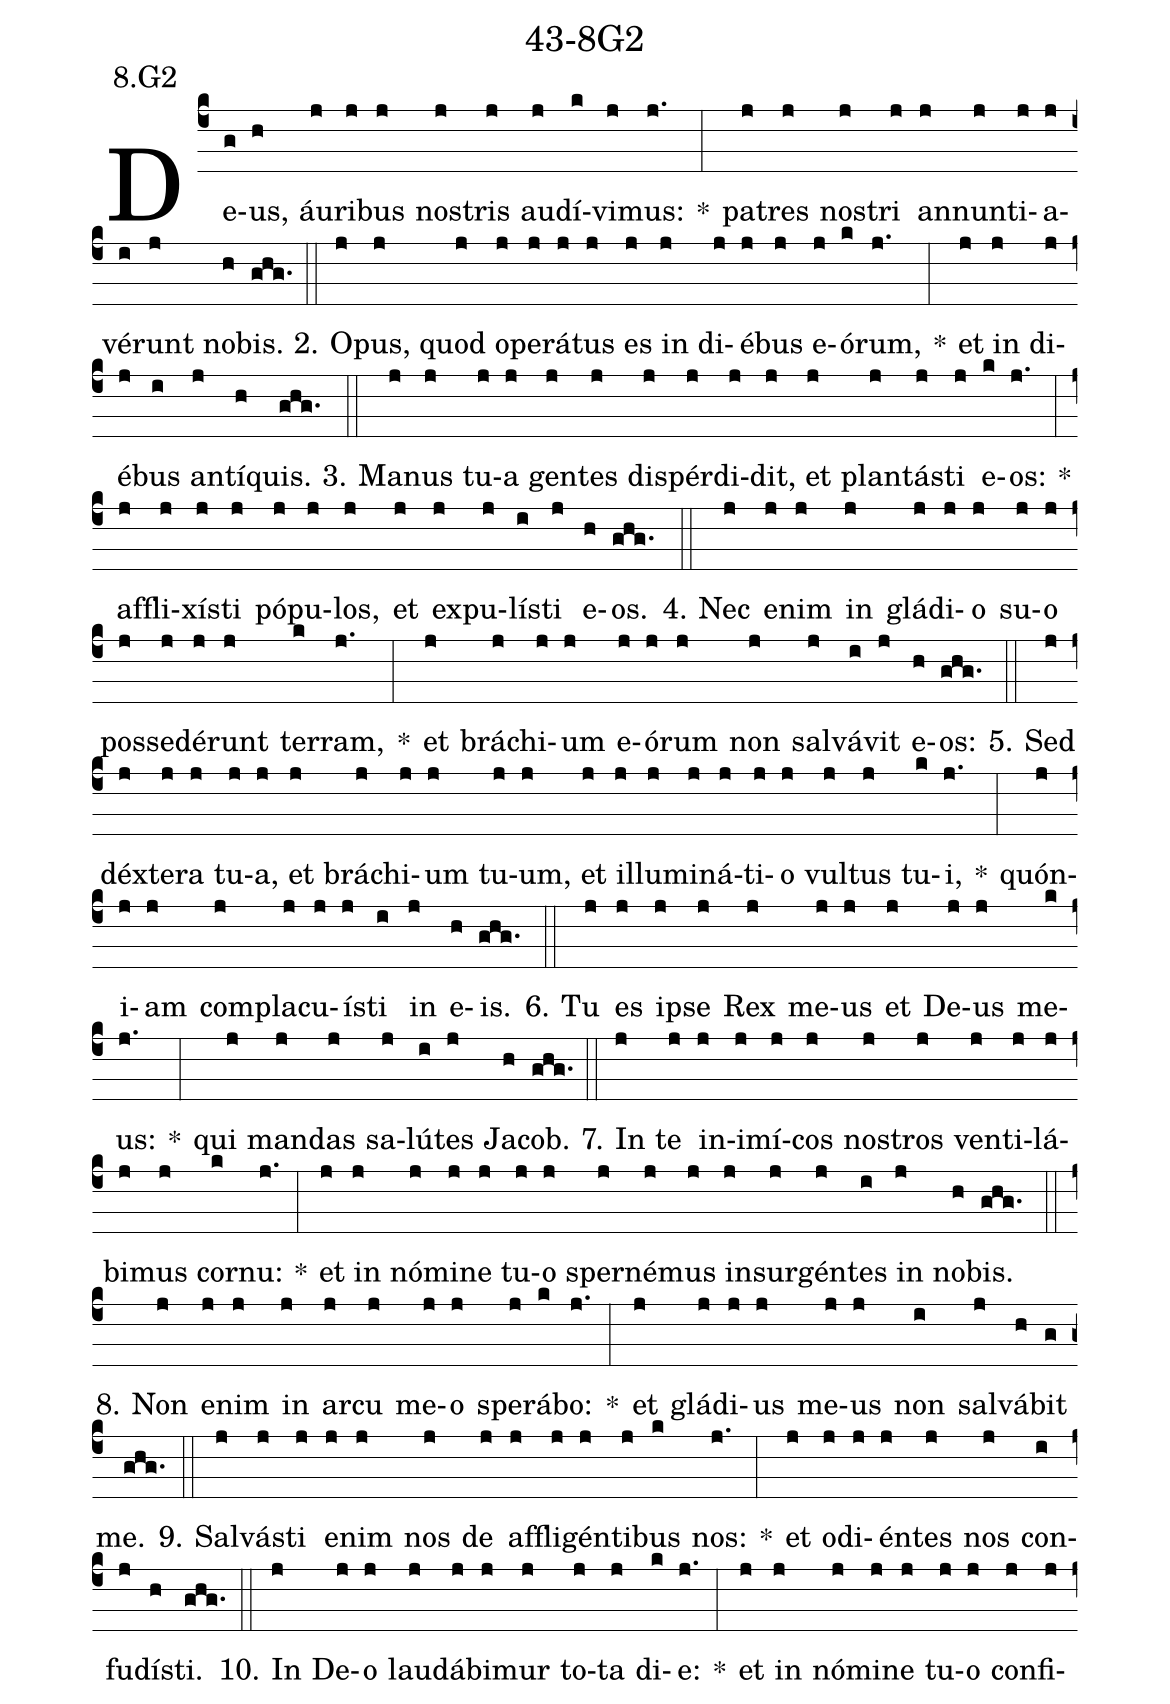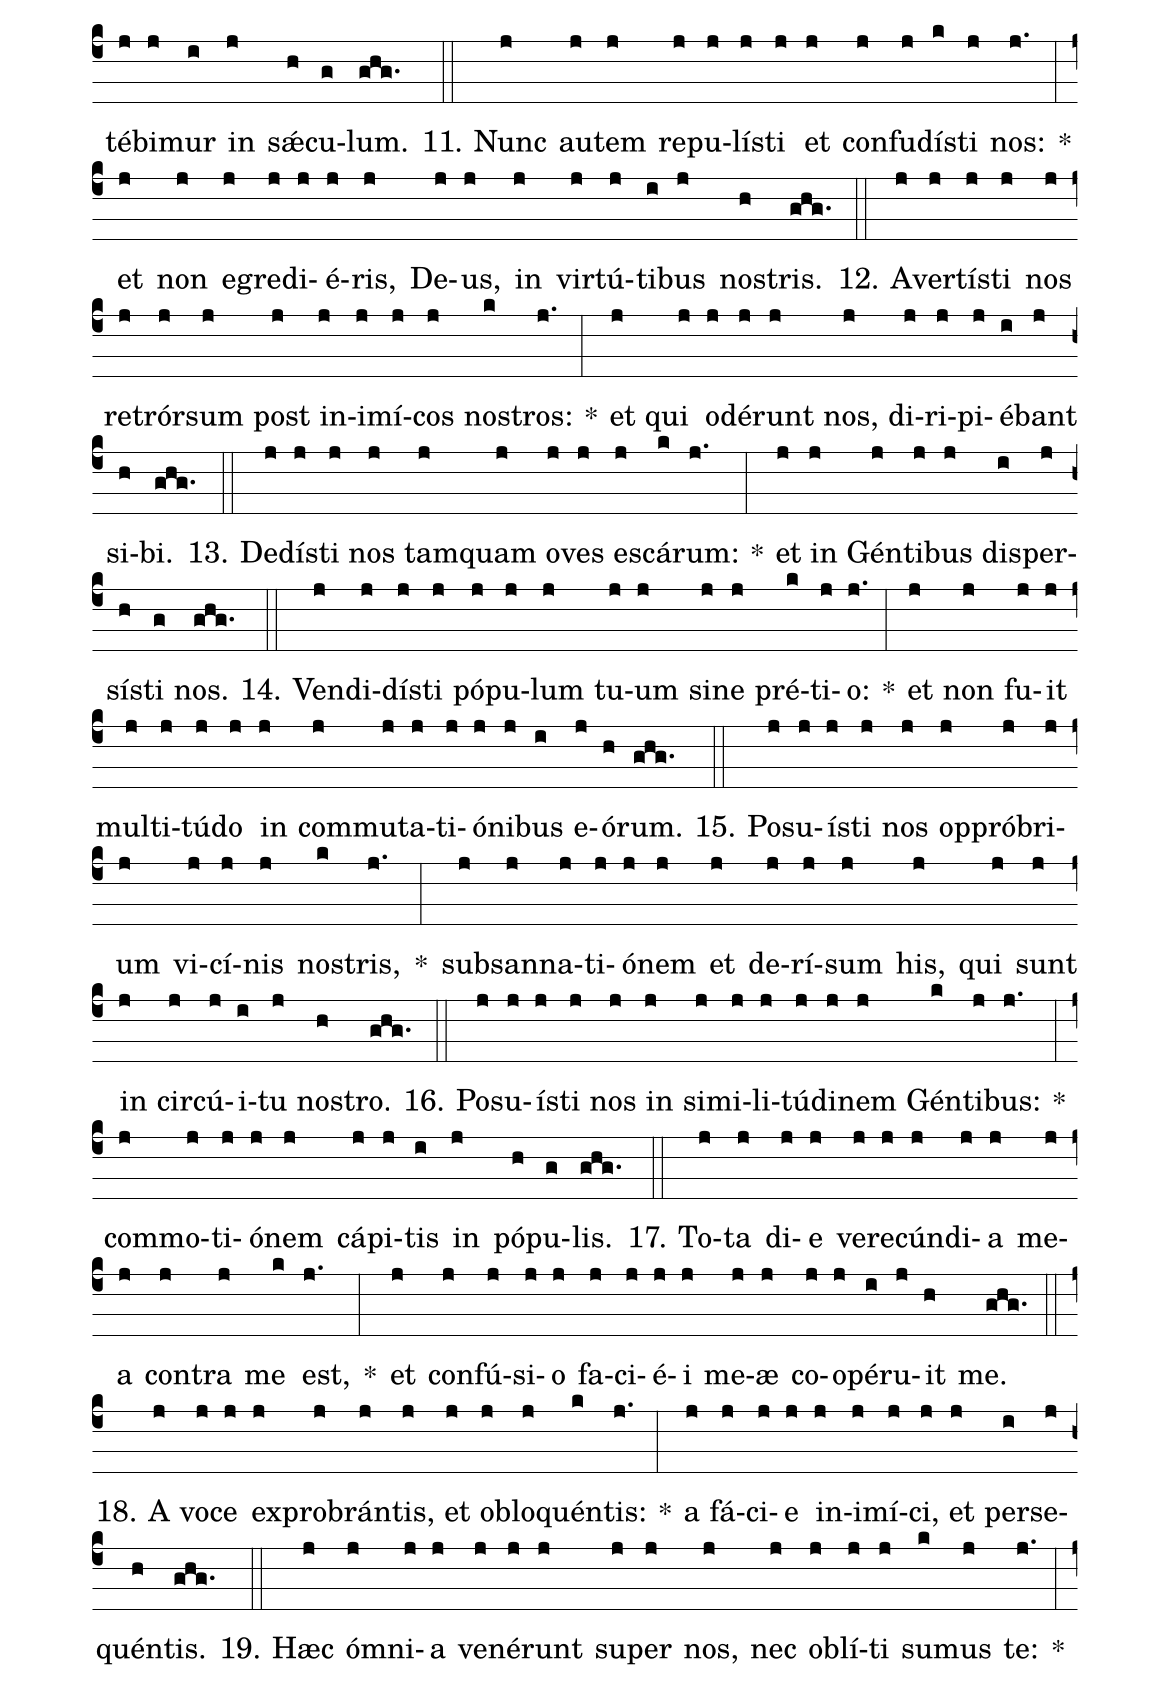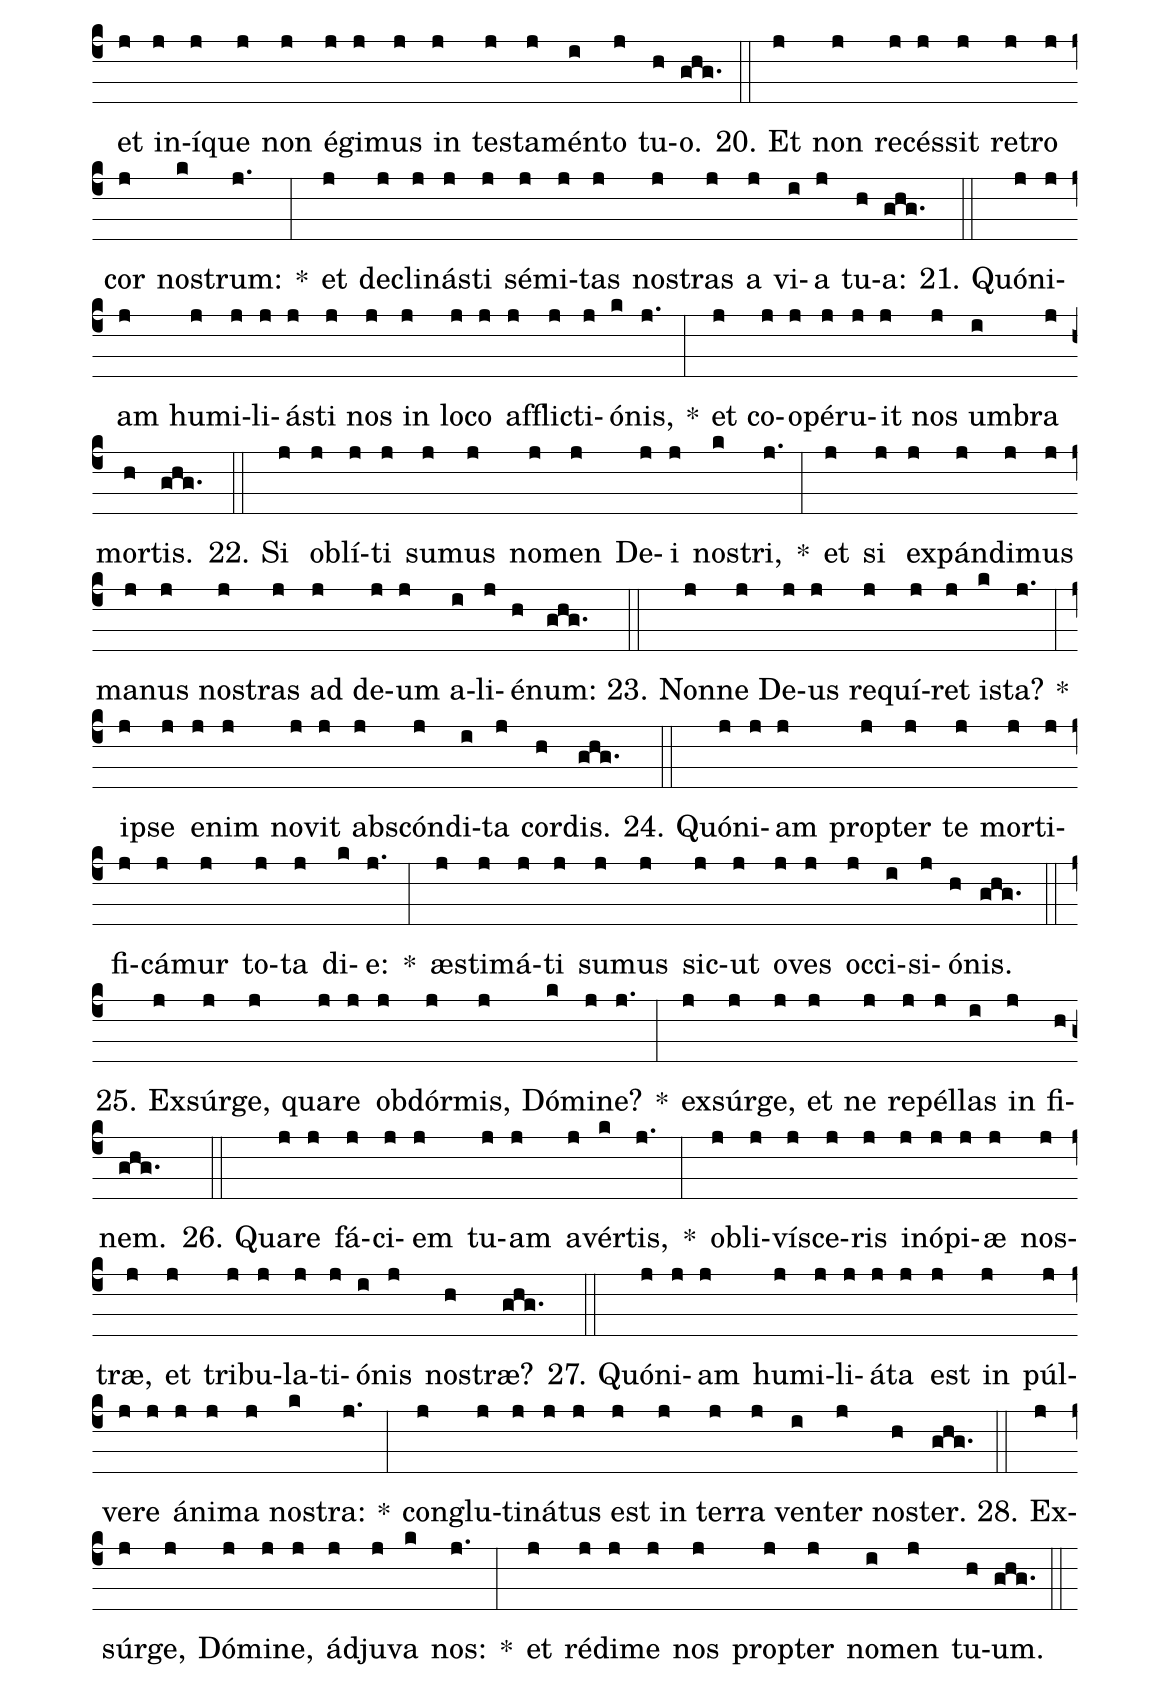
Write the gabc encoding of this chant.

name: 43-8G2;
annotation: 8.G2;
%%
(c4)De(g)us,(h) áu(j)ri(j)bus(j) nos(j)tris(j) au(j)dí(k)vi(j)mus:(j.) *(:) pa(j)tres(j) nos(j)tri(j) an(j)nun(j)ti(j)a(j)vé(i)runt(j) no(h)bis.(ghg.) (::)
2. O(j)pus,(j) quod(j) o(j)pe(j)rá(j)tus(j) es(j) in(j) di(j)é(j)bus(j) e(j)ó(k)rum,(j.) *(:) et(j) in(j) di(j)é(j)bus(i) an(j)tí(h)quis.(ghg.) (::)
3. Ma(j)nus(j) tu(j)a(j) gen(j)tes(j) dis(j)pér(j)di(j)dit,(j) et(j) plan(j)tás(j)ti(j) e(k)os:(j.) *(:) af(j)fli(j)xís(j)ti(j) pó(j)pu(j)los,(j) et(j) ex(j)pu(j)lís(i)ti(j) e(h)os.(ghg.) (::)
4. Nec(j) e(j)nim(j) in(j) glá(j)di(j)o(j) su(j)o(j) pos(j)se(j)dé(j)runt(j) ter(k)ram,(j.) *(:) et(j) brá(j)chi(j)um(j) e(j)ó(j)rum(j) non(j) sal(j)vá(i)vit(j) e(h)os:(ghg.) (::)
5. Sed(j) déx(j)te(j)ra(j) tu(j)a,(j) et(j) brá(j)chi(j)um(j) tu(j)um,(j) et(j) il(j)lu(j)mi(j)ná(j)ti(j)o(j) vul(j)tus(j) tu(k)i,(j.) *(:) quón(j)i(j)am(j) com(j)pla(j)cu(j)ís(j)ti(i) in(j) e(h)is.(ghg.) (::)
6. Tu(j) es(j) ip(j)se(j) Rex(j) me(j)us(j) et(j) De(j)us(j) me(k)us:(j.) *(:) qui(j) man(j)das(j) sa(j)lú(i)tes(j) Ja(h)cob.(ghg.) (::)
7. In(j) te(j) in(j)i(j)mí(j)cos(j) nos(j)tros(j) ven(j)ti(j)lá(j)bi(j)mus(j) cor(k)nu:(j.) *(:) et(j) in(j) nó(j)mi(j)ne(j) tu(j)o(j) sper(j)né(j)mus(j) in(j)sur(j)gén(j)tes(i) in(j) no(h)bis.(ghg.) (::)
8. Non(j) e(j)nim(j) in(j) ar(j)cu(j) me(j)o(j) spe(j)rá(k)bo:(j.) *(:) et(j) glá(j)di(j)us(j) me(j)us(j) non(i) sal(j)vá(h)bit(g) me.(ghg.) (::)
9. Sal(j)vás(j)ti(j) e(j)nim(j) nos(j) de(j) af(j)fli(j)gén(j)ti(j)bus(k) nos:(j.) *(:) et(j) o(j)di(j)én(j)tes(j) nos(j) con(i)fu(j)dís(h)ti.(ghg.) (::)
10. In(j) De(j)o(j) lau(j)dá(j)bi(j)mur(j) to(j)ta(j) di(k)e:(j.) *(:) et(j) in(j) nó(j)mi(j)ne(j) tu(j)o(j) con(j)fi(j)té(j)bi(j)mur(i) in(j) sǽ(h)cu(g)lum.(ghg.) (::)
11. Nunc(j) au(j)tem(j) re(j)pu(j)lís(j)ti(j) et(j) con(j)fu(j)dís(k)ti(j) nos:(j.) *(:) et(j) non(j) e(j)gre(j)di(j)é(j)ris,(j) De(j)us,(j) in(j) vir(j)tú(j)ti(i)bus(j) nos(h)tris.(ghg.) (::)
12. A(j)ver(j)tís(j)ti(j) nos(j) re(j)trór(j)sum(j) post(j) in(j)i(j)mí(j)cos(j) nos(k)tros:(j.) *(:) et(j) qui(j) o(j)dé(j)runt(j) nos,(j) di(j)ri(j)pi(j)é(i)bant(j) si(h)bi.(ghg.) (::)
13. De(j)dís(j)ti(j) nos(j) tam(j)quam(j) o(j)ves(j) es(j)cá(k)rum:(j.) *(:) et(j) in(j) Gén(j)ti(j)bus(j) di(i)sper(j)sís(h)ti(g) nos.(ghg.) (::)
14. Ven(j)di(j)dís(j)ti(j) pó(j)pu(j)lum(j) tu(j)um(j) si(j)ne(j) pré(k)ti(j)o:(j.) *(:) et(j) non(j) fu(j)it(j) mul(j)ti(j)tú(j)do(j) in(j) com(j)mu(j)ta(j)ti(j)ó(j)ni(j)bus(i) e(j)ó(h)rum.(ghg.) (::)
15. Po(j)su(j)ís(j)ti(j) nos(j) op(j)pró(j)bri(j)um(j) vi(j)cí(j)nis(j) nos(k)tris,(j.) *(:) sub(j)san(j)na(j)ti(j)ó(j)nem(j) et(j) de(j)rí(j)sum(j) his,(j) qui(j) sunt(j) in(j) cir(j)cú(j)i(i)tu(j) nos(h)tro.(ghg.) (::)
16. Po(j)su(j)ís(j)ti(j) nos(j) in(j) si(j)mi(j)li(j)tú(j)di(j)nem(j) Gén(k)ti(j)bus:(j.) *(:) com(j)mo(j)ti(j)ó(j)nem(j) cá(j)pi(j)tis(i) in(j) pó(h)pu(g)lis.(ghg.) (::)
17. To(j)ta(j) di(j)e(j) ve(j)re(j)cún(j)di(j)a(j) me(j)a(j) con(j)tra(j) me(k) est,(j.) *(:) et(j) con(j)fú(j)si(j)o(j) fa(j)ci(j)é(j)i(j) me(j)æ(j) co(j)o(j)pé(i)ru(j)it(h) me.(ghg.) (::)
18. A(j) vo(j)ce(j) ex(j)pro(j)brán(j)tis,(j) et(j) ob(j)lo(j)quén(k)tis:(j.) *(:) a(j) fá(j)ci(j)e(j) in(j)i(j)mí(j)ci,(j) et(j) per(i)se(j)quén(h)tis.(ghg.) (::)
19. Hæc(j) óm(j)ni(j)a(j) ve(j)né(j)runt(j) su(j)per(j) nos,(j) nec(j) ob(j)lí(j)ti(j) su(k)mus(j) te:(j.) *(:) et(j) in(j)í(j)que(j) non(j) é(j)gi(j)mus(j) in(j) tes(j)ta(j)mén(i)to(j) tu(h)o.(ghg.) (::)
20. Et(j) non(j) re(j)cés(j)sit(j) re(j)tro(j) cor(j) nos(k)trum:(j.) *(:) et(j) de(j)cli(j)nás(j)ti(j) sé(j)mi(j)tas(j) nos(j)tras(j) a(j) vi(i)a(j) tu(h)a:(ghg.) (::)
21. Quón(j)i(j)am(j) hu(j)mi(j)li(j)ás(j)ti(j) nos(j) in(j) lo(j)co(j) af(j)flic(j)ti(j)ó(k)nis,(j.) *(:) et(j) co(j)o(j)pé(j)ru(j)it(j) nos(j) um(i)bra(j) mor(h)tis.(ghg.) (::)
22. Si(j) ob(j)lí(j)ti(j) su(j)mus(j) no(j)men(j) De(j)i(j) nos(k)tri,(j.) *(:) et(j) si(j) ex(j)pán(j)di(j)mus(j) ma(j)nus(j) nos(j)tras(j) ad(j) de(j)um(j) a(i)li(j)é(h)num:(ghg.) (::)
23. Non(j)ne(j) De(j)us(j) re(j)quí(j)ret(j) is(k)ta?(j.) *(:) ip(j)se(j) e(j)nim(j) no(j)vit(j) abs(j)cón(j)di(i)ta(j) cor(h)dis.(ghg.) (::)
24. Quón(j)i(j)am(j) prop(j)ter(j) te(j) mor(j)ti(j)fi(j)cá(j)mur(j) to(j)ta(j) di(k)e:(j.) *(:) æs(j)ti(j)má(j)ti(j) su(j)mus(j) sic(j)ut(j) o(j)ves(j) oc(j)ci(i)si(j)ó(h)nis.(ghg.) (::)
25. Ex(j)súr(j)ge,(j) qua(j)re(j) ob(j)dór(j)mis,(j) Dó(k)mi(j)ne?(j.) *(:) ex(j)súr(j)ge,(j) et(j) ne(j) re(j)pél(j)las(i) in(j) fi(h)nem.(ghg.) (::)
26. Qua(j)re(j) fá(j)ci(j)em(j) tu(j)am(j) a(j)vér(k)tis,(j.) *(:) ob(j)li(j)ví(j)sce(j)ris(j) in(j)ó(j)pi(j)æ(j) nos(j)træ,(j) et(j) tri(j)bu(j)la(j)ti(j)ó(i)nis(j) nos(h)træ?(ghg.) (::)
27. Quón(j)i(j)am(j) hu(j)mi(j)li(j)á(j)ta(j) est(j) in(j) púl(j)ve(j)re(j) á(j)ni(j)ma(j) nos(k)tra:(j.) *(:) con(j)glu(j)ti(j)ná(j)tus(j) est(j) in(j) ter(j)ra(j) ven(i)ter(j) nos(h)ter.(ghg.) (::)
28. Ex(j)súr(j)ge,(j) Dó(j)mi(j)ne,(j) ád(j)ju(j)va(k) nos:(j.) *(:) et(j) réd(j)i(j)me(j) nos(j) prop(j)ter(j) no(i)men(j) tu(h)um.(ghg.) (::)
